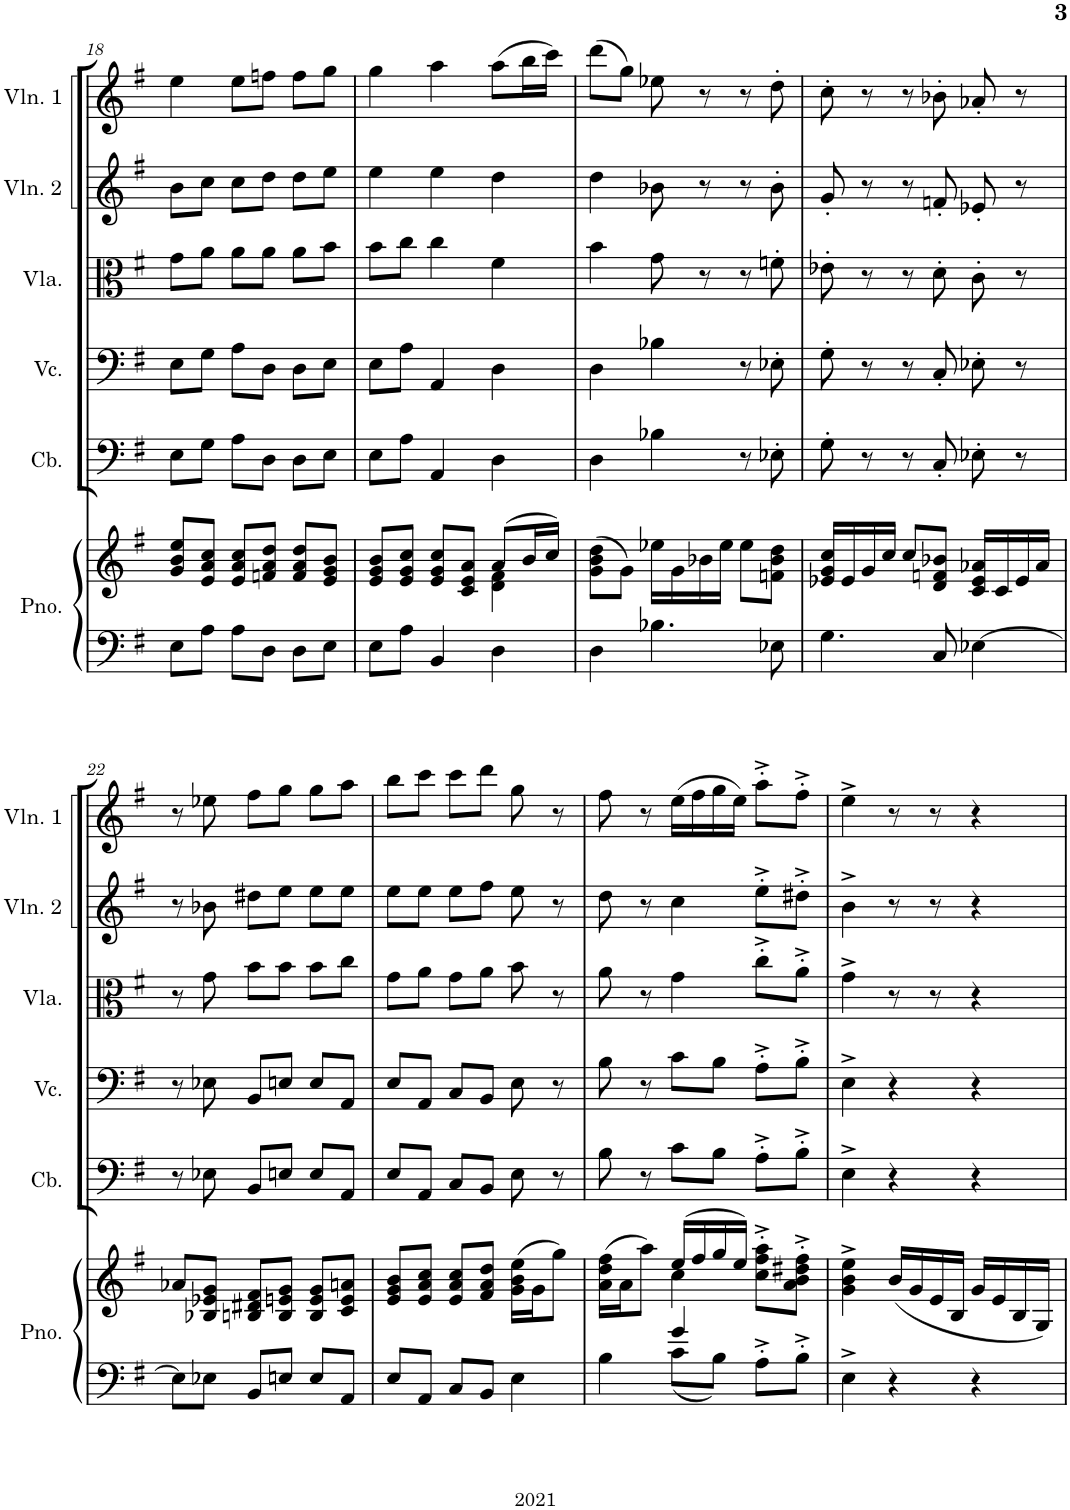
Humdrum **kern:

**kern	**kern	**kern	**kern	**kern	**kern	**kern
*part6	*part6	*part5	*part4	*part3	*part2	*part1
*staff7	*staff6	*staff5	*staff4	*staff3	*staff2	*staff1
*I"Piano	*	*I"Contrabass	*I"Violoncello	*I"Viola	*I"Violin 2	*I"Violin 1
*I'Pno.	*	*I'Cb.	*I'Vc.	*I'Vla.	*I'Vln. 2	*I'Vln. 1
!!LO:PB:g=z
*clefF4	*clefG2	*clefF4	*clefF4	*clefC3	*clefG2	*clefG2
*	*	*Trd7c12	*	*	*	*
*k[f#]	*k[f#]	*k[f#]	*k[f#]	*k[f#]	*k[f#]	*k[f#]
*M3/4	*M3/4	*M3/4	*M3/4	*M3/4	*M3/4	*M3/4
=18	=18	=18	=18	=18	=18	=18
8E\L	8g/ 8b/ 8ee/L	8E\L	8E\L	8g\L	8b\L	4ee\
8A\J	8e/ 8a/ 8cc/J	8G\J	8G\J	8a\J	8cc\J	.
8A\L	8e/ 8a/ 8cc/L	8A\L	8A\L	8a\L	8cc\L	8ee\L
8D\J	8fn/ 8a/ 8dd/J	8D\J	8D\J	8a\J	8dd\J	8ffn\J
8D\L	8f/ 8a/ 8dd/L	8D\L	8D\L	8a\L	8dd\L	8ff\L
8E\J	8e/ 8g/ 8b/J	8E\J	8E\J	8b\J	8ee\J	8gg\J
=19	=19	=19	=19	=19	=19	=19
*	*^	*	*	*	*	*
8E\L	8e/ 8g/ 8b/L	2ryy	8E\L	8E\L	8b\L	4ee\	4gg\
8A\J	8e/ 8g/ 8cc/J	.	8A\J	8A\J	8cc\J	.	.
4BB/	8e/ 8g/ 8cc/L	.	4AA/	4AA/	4cc\	4ee\	4aa\
.	8c/ 8e/ 8a/J	.	.	.	.	.	.
4D\	(8a/L	4d\ 4f#\	4D\	4D\	4f#\	4dd\	(8aa\L
.	16b/L	.	.	.	.	.	16bb\L
.	16cc/JJ)	.	.	.	.	.	16ccc\JJ)
*	*v	*v	*	*	*	*	*
=20	=20	=20	=20	=20	=20	=20
4D\	(8g\ 8b\ 8dd\L	4D\	4D\	4b\	4dd\	(8ddd\L
.	8g\J)	.	.	.	.	8gg\J)
4.B-X\	16ee-X\LL	4B-X\	4B-X\	8g\	8b-X\	8ee-X\
.	16g\	.	.	.	.	.
.	16b-X\	.	.	8r	8r	8r
.	16ee-\JJ	.	.	.	.	.
.	8ee-\L	8r	8r	8r	8r	8r
8E-X\	8fn\ 8b-\ 8dd\J	8E-X'\	8E-X'\	8fn'\	8b-'\	8dd'\
=21	=21	=21	=21	=21	=21	=21
4.G\	16e-X/ 16g/ 16cc/LL	8G'\	8G'\	8e-X'\	8g'/	8cc'\
.	16e-/	.	.	.	.	.
.	16g/	8r	8r	8r	8r	8r
.	16cc/JJ	.	.	.	.	.
.	8cc/L	8r	8r	8r	8r	8r
8C/	8d/ 8fn/ 8b-X/J	8C'/	8C'/	8d'\	8fn'/	8b-X'\
[4E-X\	16c/ 16e-/ 16a-X/LL	8E-X'\	8E-X'\	8c'\	8e-X'/	8a-X'/
.	16c/	.	.	.	.	.
.	16e-/	8r	8r	8r	8r	8r
.	16a-/JJ	.	.	.	.	.
!!LO:LB:g=z
=22	=22	=22	=22	=22	=22	=22
8E-\L]	8a-X/L	8r	8r	8r	8r	8r
8E-X\J	8B-X/ 8e-X/ 8g/J	8E-X\	8E-X\	8g\	8b-X\	8ee-X\
8BB/L	8Bn/ 8d#X/ 8f#/L	8BB/L	8BB/L	8b\L	8dd#X\L	8ff#\L
8En/J	8B/ 8en/ 8g/J	8En/J	8En/J	8b\J	8ee\J	8gg\J
8E/L	8B/ 8e/ 8g/L	8E/L	8E/L	8b\L	8ee\L	8gg\L
8AA/J	8c/ 8e/ 8an/J	8AA/J	8AA/J	8cc\J	8ee\J	8aa\J
=23	=23	=23	=23	=23	=23	=23
8E/L	8e/ 8g/ 8b/L	8E/L	8E/L	8g\L	8ee\L	8bb\L
8AA/J	8e/ 8a/ 8cc/J	8AA/J	8AA/J	8a\J	8ee\J	8ccc\J
8C/L	8e/ 8a/ 8cc/L	8C/L	8C/L	8g\L	8ee\L	8ccc\L
8BB/J	8f#/ 8a/ 8dd/J	8BB/J	8BB/J	8a\J	8ff#\J	8ddd\J
4E\	(16g\ 16b\ 16ee\LL	8E\	8E\	8b\	8ee\	8gg\
.	16g\J	.	.	.	.	.
.	8gg\J)	8r	8r	8r	8r	8r
=24	=24	=24	=24	=24	=24	=24
*^	*^	*	*	*	*	*
4B\	4ryy	(16a\ 16dd\ 16ff#\LL	4ryy	8B\	8B\	8a\	8dd\	8ff#\
.	.	16a\J	.	.	.	.	.	.
.	.	8aa\J)	.	8r	8r	8r	8r	8r
4g/	8c\L	(16ee/LL	4cc\	8c\L	8c\L	4g\	4cc\	(16ee\LL
.	.	16ff#/	.	.	.	.	.	16ff#\
.	8B\J	16gg/	.	8B\J	8B\J	.	.	16gg\
.	.	16ee/JJ)	.	.	.	.	.	16ee\JJ)
8A'^\L	4ryy	8cc\'^ 8ff#\'^ 8aa\'^L	4ryy	8A'^\L	8A'^\L	8cc'^\L	8ee'^\L	8aa'^\L
8B'^\J	.	8a\'^ 8b\'^ 8dd#X\'^ 8ff#\'^J	.	8B'^\J	8B'^\J	8a'^\J	8dd#X'^\J	8ff#'^\J
*v	*v	*	*	*	*	*	*	*
*	*v	*v	*	*	*	*	*
=25	=25	=25	=25	=25	=25	=25
4E^\	4g\^ 4b\^ 4ee\^	4E^\	4E^\	4g^\	4b^\	4ee^\
4r	(16b/LL	4r	4r	8r	8r	8r
.	16g/	.	.	.	.	.
.	16e/	.	.	8r	8r	8r
.	16B/JJ	.	.	.	.	.
4r	16g/LL	4r	4r	4r	4r	4r
.	16e/	.	.	.	.	.
.	16B/	.	.	.	.	.
.	16G/JJ)	.	.	.	.	.
=	=	=	=	=	=	=
*-	*-	*-	*-	*-	*-	*-
